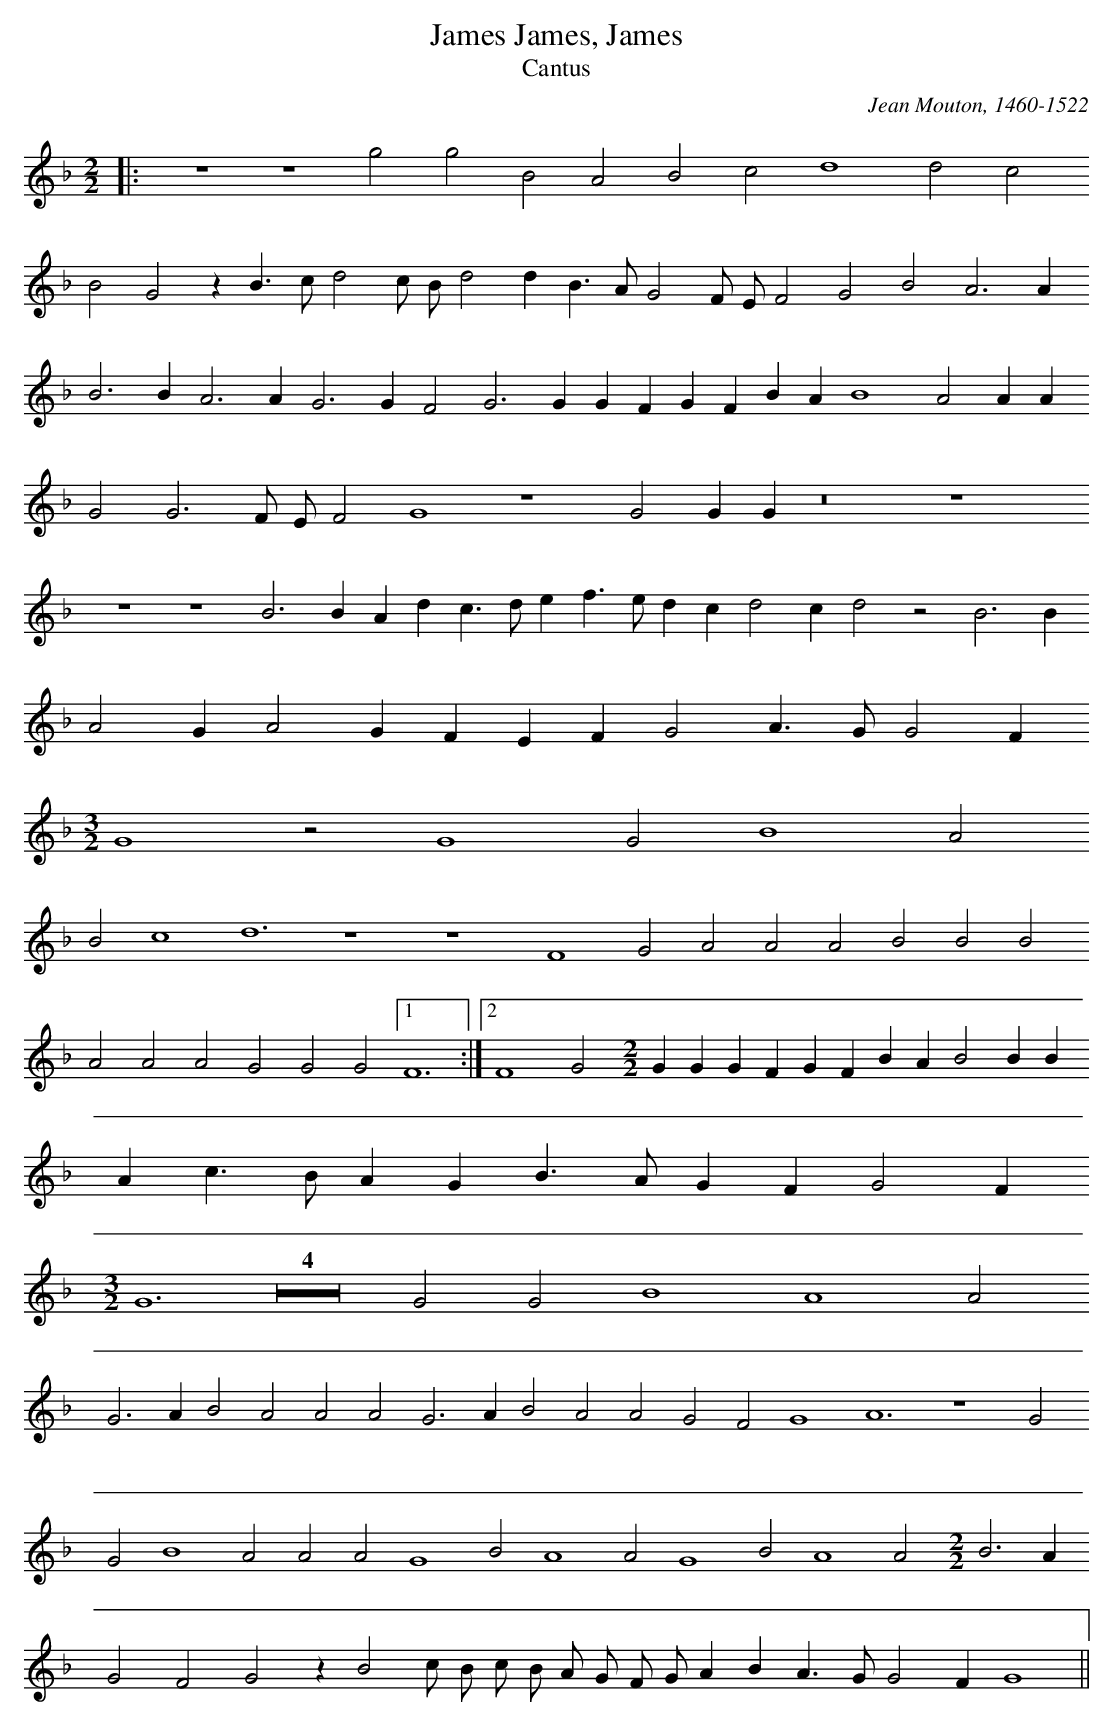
X:1
T: James, James, James
T: Cantus
C:Jean Mouton, 1460-1522
M: 2/2
L: 1/4
K:F % 1 flats
|:z4 z4 g2 g2 B2 A2 B2 c2 d4 d2 c2
B2 G2 z B > c d2 c/ B/d2 d B > A G2 F/ E/ F2 G2 B2 A3 A
B3 B A3 A G3 G F2 G3 G G F G F B A B4 A2 A A
L: 1/2
G G3/2 F/4 E/4 F G2 z2  G G/2 G/2 z4 z2
L: 1/4
z4 z4 B3 B A d c > d e f > e d c d2 c d2 z2 B3 B
L:1/4
A2 G A2 G F E F G2 A > G G2 F
M:3/2
L:1/2
G2 z G2 G B2 A
B c2 d3 z3 z3 F2 G A A A B B B
A A A G G G [1 F3 :| [2 F2 G\
M:2/2
L:1/4
G G G F G F B A B2 B B
A c > B A G B > A G F G2 F
M:3/2
L:1/4
 G6 Z4 G2 G2 B4 A4 A2
G3 A B2 A2 A2 A2 G3 A B2 A2 A2 G2 F2 G4 A6 z4 G2
G2 B4 A2 A2 A2 G4 B2 A4 A2 G4 B2 A4 A2 \
M:2/2
L: 1/4
 B3 A
G2 F2 G2 z B2 \
L:1/8
 c B c B A G F G A2 B2 A3 G G4 F2 G8 ||
